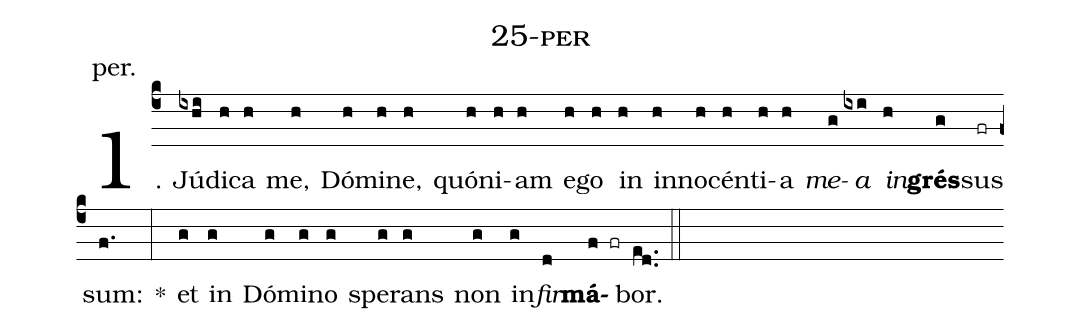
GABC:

name: 25-per;
annotation: per.;
%%
(c4)1. Jú(ixhi)di(h)ca(h) me,(h) Dó(h)mi(h)ne,(h) quón(h)i(h)am(h) e(h)go(h) in(h) in(h)no(h)cén(h)ti(h)a(h) <i>me</i>(g)<i>a</i>(ixi) <i>in</i>(h)<b>grés</b>(g)sus(fr) sum:(f.) *(:) et(g) in(g) Dó(g)mi(g)no(g) spe(g)rans(g) non(g) in(g)<i>fir</i>(d)<b>má</b>(f fr)bor.(ed..) (::)
